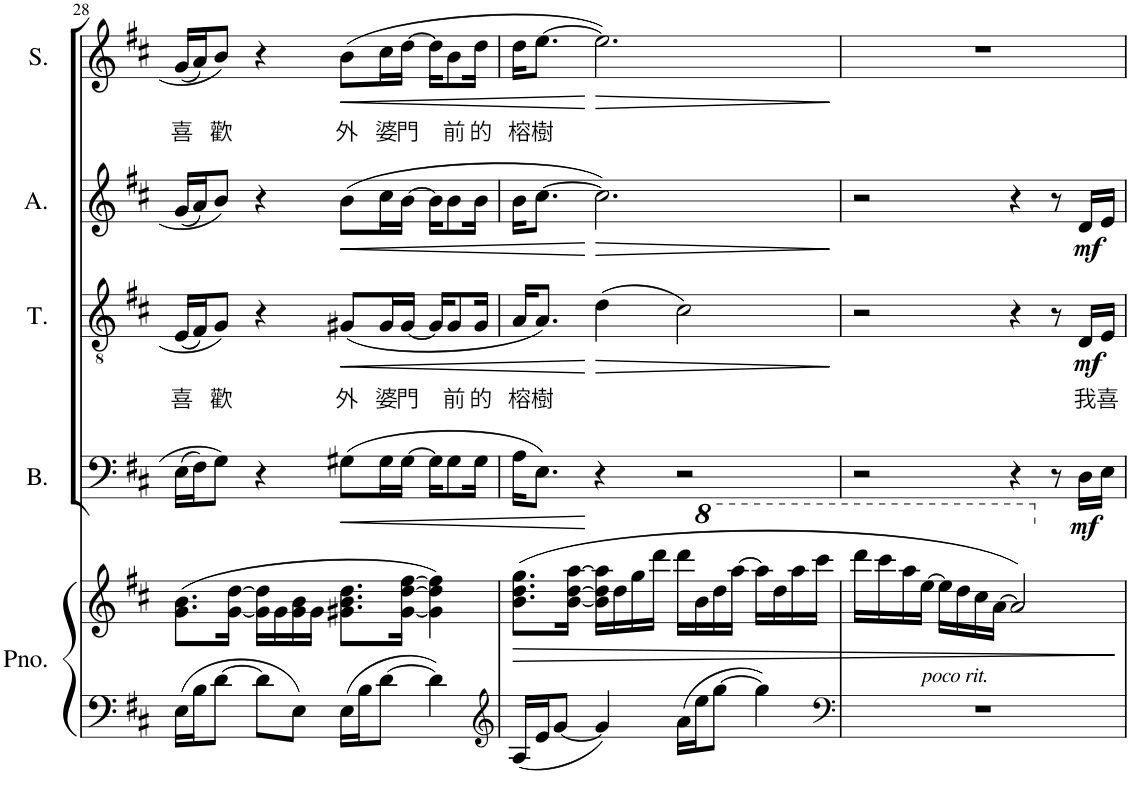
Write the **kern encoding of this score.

**kern	**kern	**dynam	**kern	**dynam	**kern	**text	**dynam	**kern	**dynam	**kern	**text	**dynam
*part5	*part5	*part5	*part4	*part4	*part3	*part3	*part3	*part2	*part2	*part1	*part1	*part1
*staff6	*staff5	*staff5/6	*staff4	*staff4	*staff3	*staff3	*staff3	*staff2	*staff2	*staff1	*staff1	*staff1
*I"Piano	*	*	*I"Bass	*	*I"Tenor	*	*	*I"Alto	*	*I"Soprano	*	*
*I'Pno.	*	*	*I'B.	*	*I'T.	*	*	*I'A.	*	*I'S.	*	*
!!LO:PB:g=z
*clefF4	*clefG2	*	*clefF4	*	*clefGv2	*	*	*clefG2	*	*clefG2	*	*
*	*	*	*Trd4c7	*	*Trd4c7	*	*	*	*	*	*	*
*k[f#c#]	*k[f#c#]	*	*k[f#c#]	*	*k[f#c#]	*	*	*k[f#c#]	*	*k[f#c#]	*	*
*M4/4	*M4/4	*	*M4/4	*	*M4/4	*	*	*M4/4	*	*M4/4	*	*
=28	=28	=28	=28	=28	=28	=28	=28	=28	=28	=28	=28	=28
!	!	!	!	!	!	!LO:LY:b	!	!	!	!	!LO:LY:b	!
16E\LL	(8.g\ 8.b\L	.	(16E\LL	.	(16E/LL	喜	.	(16g/LL	.	(16g/LL	喜	.
16B\J	.	.	16F#\J)	.	16F#/J)	.	.	16a/J)	.	16a/J)	.	.
!	!	!	!	!	!	!LO:LY:b	!	!	!	!	!LO:LY:b	!
[8d\J	.	.	8G\J	.	8G/J	歡	.	8b/J	.	8b/J	歡	.
.	[16g\ [16dd\Jk	.	.	.	.	.	.	.	.	.	.	.
8d\L]	16g\] 16dd\]LL	.	4r	.	4r	.	.	4r	.	4r	.	.
.	16g\	.	.	.	.	.	.	.	.	.	.	.
8E\J	16g\ 16b\	.	.	.	.	.	.	.	.	.	.	.
.	16g\JJ	.	.	.	.	.	.	.	.	.	.	.
!	!	!	!	!LO:HP:b	!	!LO:LY:b	!LO:HP:b	!	!LO:HP:b	!	!LO:LY:b	!LO:HP:b
16E\LL	8.g#X\ 8.b\ 8.dd\L	.	(8G#X\L	<	(8G#X/L	外	<	(8b\L	<	(8b\L	外	<
16B\J	.	.	.	.	.	.	.	.	.	.	.	.
!	!	!	!	!	!	!LO:LY:b	!	!	!	!	!LO:LY:b	!
[8d\J	.	.	16G#\L	.	16G#/L	婆	.	16cc#\L	.	16cc#\L	婆	.
!	!	!	!	!	!	!LO:LY:b	!	!	!	!	!LO:LY:b	!
.	[16g#\ [16dd\ [16ff#\Jk	.	[16G#\JJ	.	[16G#/JJ	門	.	[16b\JJ	.	[16dd\JJ	門	.
4d\]	4g#\] 4dd\] 4ff#\])	.	16G#\KL]	.	16G#/KL]	.	.	16b\KL]	.	16dd\KL]	.	.
!	!	!	!	!	!	!LO:LY:b	!	!	!	!	!LO:LY:b	!
.	.	.	8G#\	.	8G#/	前	.	8b\	.	8b\	前	.
!	!	!	!	!	!	!LO:LY:b	!	!	!	!	!LO:LY:b	!
.	.	.	16G#\Jk	.	16G#/Jk	的	.	16b\Jk	.	16dd\Jk	的	.
=29	=29	=29	=29	=29	=29	=29	=29	=29	=29	=29	=29	=29
*clefG2	*	*	*	*	*	*	*	*	*	*	*	*
!	!	!LO:HP:b	!	!	!	!LO:LY:b	!	!	!	!	!LO:LY:b	!
16A/LL	(8.b\ 8.dd\ 8.gg\L	>	16A\KL	.	16A/KL	榕	.	16b\KL	.	16dd\KL	榕	.
!	!	!	!	!	!	!LO:LY:b	!	!	!	!	!LO:LY:b	!
16e/J	.	.	8.E\J)	.	8.A/J)	樹	.	[8.cc#\J	.	[8.ee\J	樹	.
[8g/J	.	.	.	.	.	.	.	.	.	.	.	.
.	[16b\ [16dd\ [16aa\Jk	.	.	.	.	.	.	.	.	.	.	.
!	!	!	!	!	!	!	!LO:HP:n=1:b	!	!LO:HP:n=1:b	!	!	!LO:HP:n=1:b
4g/]	16b\] 16dd\] 16aa\]LL	.	4r	[	(4d\	.	[ >	2.cc#\])	[ >	2.ee\])	.	[ >
.	16dd\	.	.	.	.	.	.	.	.	.	.	.
.	16gg\	.	.	.	.	.	.	.	.	.	.	.
.	16ddd\JJ	.	.	.	.	.	.	.	.	.	.	.
16a\LL	16ddd\LL	.	2r	.	2c#\)	.	.	.	.	.	.	.
*	*8va	*	*	*	*	*	*	*	*	*	*	*
16ee\J	16bb\	.	.	.	.	.	.	.	.	.	.	.
[8gg\J	16ddd\	.	.	.	.	.	.	.	.	.	.	.
.	[16aaa\JJ	.	.	.	.	.	.	.	.	.	.	.
4gg\]	16aaa\LL]	.	.	.	.	.	.	.	.	.	.	.
.	16ddd\	.	.	.	.	.	.	.	.	.	.	.
.	16aaa\	.	.	.	.	.	.	.	.	.	.	.
.	16cccc#\JJ	.	.	.	.	.	.	.	.	.	.	.
.	.	.	.	.	.	.	]	.	]	.	.	]
=30	=30	=30	=30	=30	=30	=30	=30	=30	=30	=30	=30	=30
*clefF4	*	*	*	*	*	*	*	*	*	*	*	*
1r	16dddd\LL	.	2r	.	2r	.	.	2r	.	1r	.	.
.	16cccc#\	.	.	.	.	.	.	.	.	.	.	.
.	16aaa\	.	.	.	.	.	.	.	.	.	.	.
!	!LO:TX:b:i:t=poco rit.	!	!	!	!	!	!	!	!	!	!	!
.	[16eee\JJ	.	.	.	.	.	.	.	.	.	.	.
.	16eee\LL]	.	.	.	.	.	.	.	.	.	.	.
.	16ddd\	.	.	.	.	.	.	.	.	.	.	.
.	16ccc#\	.	.	.	.	.	.	.	.	.	.	.
.	[16aa\JJ	.	.	.	.	.	.	.	.	.	.	.
.	2aa/])	.	4r	.	4r	.	.	4r	.	.	.	.
.	.	.	8r	.	8r	.	.	8r	.	.	.	.
!	!	!	!	!LO:DY:b	!	!LO:LY:b	!LO:DY:b	!	!LO:DY:b	!	!	!
.	.	.	16D\LL	mf	16D/LL	我	mf	16d/LL	mf	.	.	.
!	!	!	!	!	!	!LO:LY:b	!	!	!	!	!	!
.	.	.	16E\JJ	.	16E/JJ	喜	.	16e/JJ	.	.	.	.
.	.	]	.	.	.	.	.	.	.	.	.	.
*	*X8va	*	*	*	*	*	*	*	*	*	*	*
=	=	=	=	=	=	=	=	=	=	=	=	=
*-	*-	*-	*-	*-	*-	*-	*-	*-	*-	*-	*-	*-
